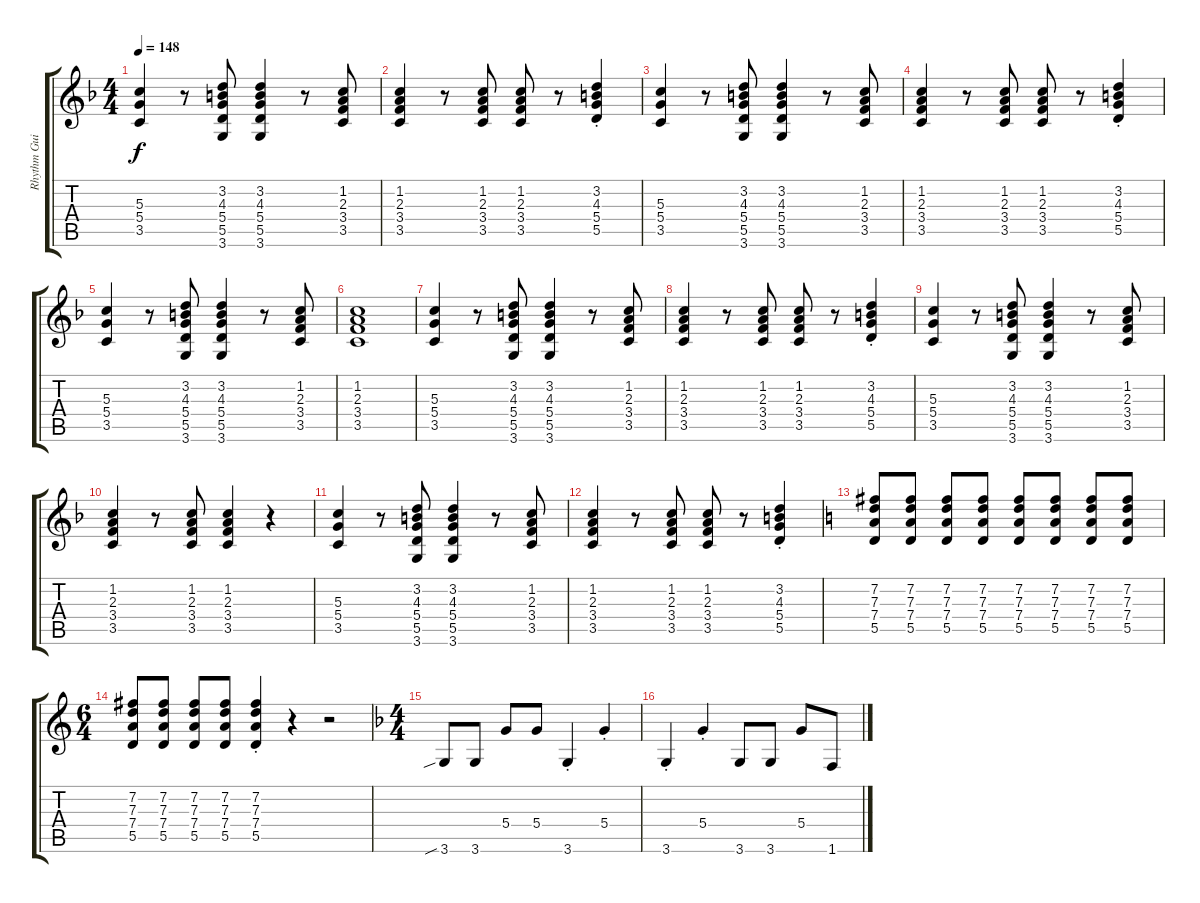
\track ("Rhythm Guitar" "Rhythm Gui") {instrument overdrivenguitar}
\staff {score tabs}
\tuning (E4 B3 G3 D3 A2 E2) {hide}
\ts (4 4)
\tempo 148
\clef g2
\ks f
(5.3 5.4 3.5).4{dy f} r.8 (3.2 4.3 5.4 5.5 3.6).8 (3.2 4.3 5.4 5.5 3.6).4 r.8 (1.2 2.3 3.4 3.5).8 |
(1.2 2.3 3.4 3.5).4 r.8 (1.2 2.3 3.4 3.5).8 (1.2 2.3 3.4 3.5).8 r.8 (3.2{st} 4.3{st} 5.4{st} 5.5{st}).4 |
(5.3 5.4 3.5).4 r.8 (3.2 4.3 5.4 5.5 3.6).8 (3.2 4.3 5.4 5.5 3.6).4 r.8 (1.2 2.3 3.4 3.5).8 |
(1.2 2.3 3.4 3.5).4 r.8 (1.2 2.3 3.4 3.5).8 (1.2 2.3 3.4 3.5).8 r.8 (3.2{st} 4.3{st} 5.4{st} 5.5{st}).4 |
(5.3 5.4 3.5).4 r.8 (3.2 4.3 5.4 5.5 3.6).8 (3.2 4.3 5.4 5.5 3.6).4 r.8 (1.2 2.3 3.4 3.5).8 |
(1.2 2.3 3.4 3.5).1 |
(5.3 5.4 3.5).4 r.8 (3.2 4.3 5.4 5.5 3.6).8 (3.2 4.3 5.4 5.5 3.6).4 r.8 (1.2 2.3 3.4 3.5).8 |
(1.2 2.3 3.4 3.5).4 r.8 (1.2 2.3 3.4 3.5).8 (1.2 2.3 3.4 3.5).8 r.8 (3.2{st} 4.3{st} 5.4{st} 5.5{st}).4 |
(5.3 5.4 3.5).4 r.8 (3.2 4.3 5.4 5.5 3.6).8 (3.2 4.3 5.4 5.5 3.6).4 r.8 (1.2 2.3 3.4 3.5).8 |
(1.2 2.3 3.4 3.5).4 r.8 (1.2 2.3 3.4 3.5).8 (1.2 2.3 3.4 3.5).4 r.4 |
(5.3 5.4 3.5).4 r.8 (3.2 4.3 5.4 5.5 3.6).8 (3.2 4.3 5.4 5.5 3.6).4 r.8 (1.2 2.3 3.4 3.5).8 |
(1.2 2.3 3.4 3.5).4 r.8 (1.2 2.3 3.4 3.5).8 (1.2 2.3 3.4 3.5).8 r.8 (3.2{st} 4.3{st} 5.4{st} 5.5{st}).4 |
\ks c
(7.2 7.3 7.4 5.5).8 (7.2 7.3 7.4 5.5).8 (7.2 7.3 7.4 5.5).8 (7.2 7.3 7.4 5.5).8 (7.2 7.3 7.4 5.5).8 (7.2 7.3 7.4 5.5).8 (7.2 7.3 7.4 5.5).8 (7.2 7.3 7.4 5.5).8 |
\ts (6 4)
(7.2 7.3 7.4 5.5).8 (7.2 7.3 7.4 5.5).8 (7.2 7.3 7.4 5.5).8 (7.2 7.3 7.4 5.5).8 (7.2{st} 7.3{st} 7.4{st} 5.5{st}).4 r.4 r.2 |
\ts (4 4)
\ks f
3.6{sib}.8 3.6.8 5.4.8 5.4.8 3.6{st}.4 5.4{st}.4 |
3.6{st}.4 5.4{st}.4 3.6.8 3.6.8 5.4.8 1.6{sl}.8
